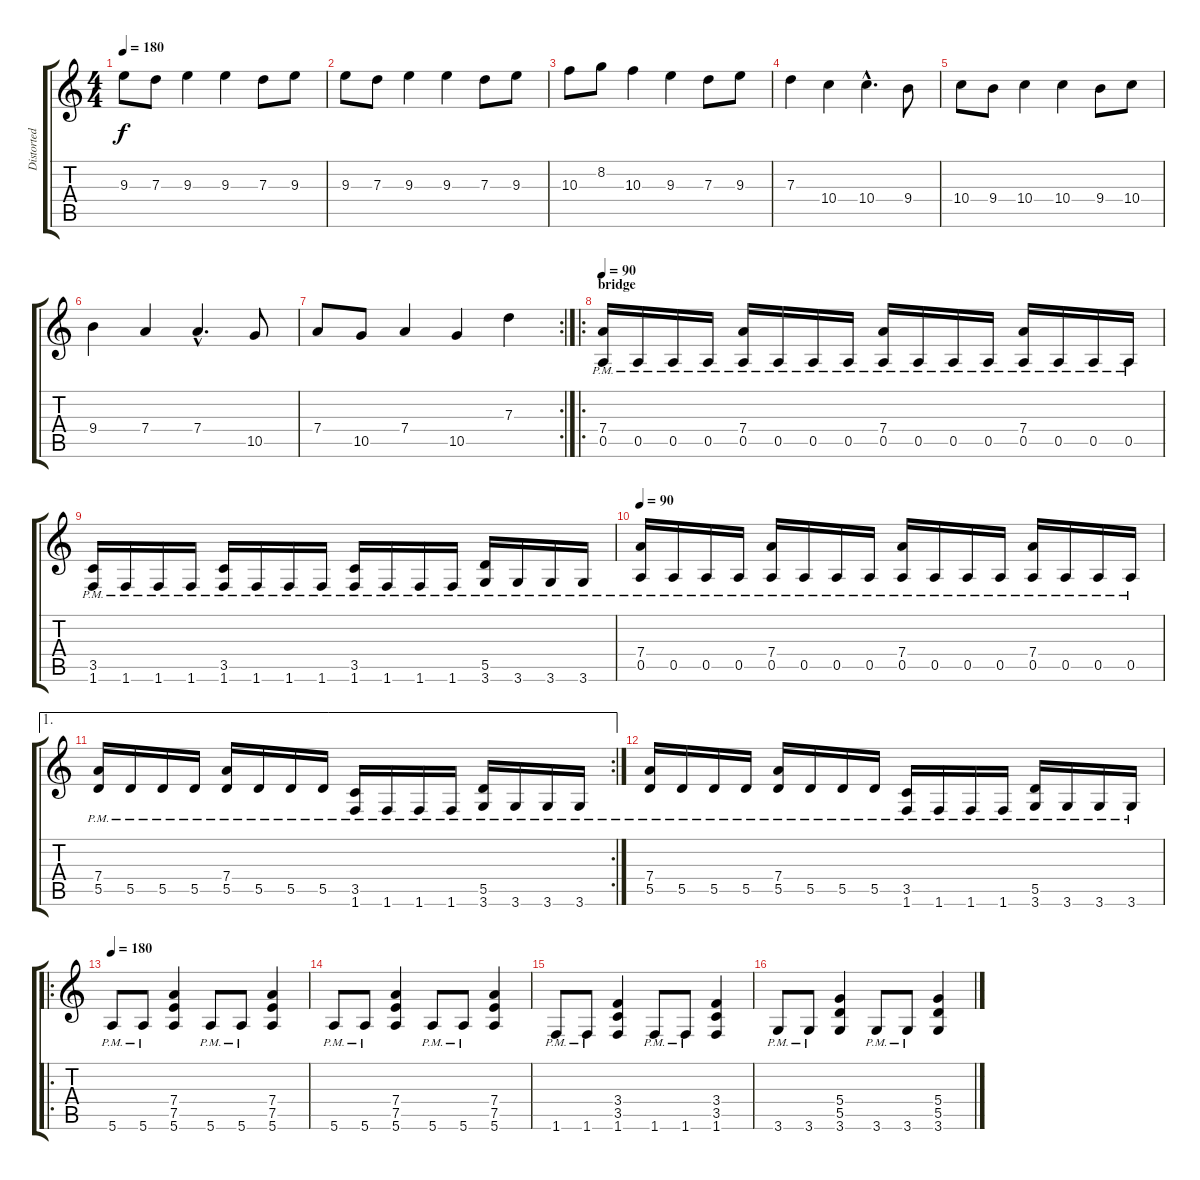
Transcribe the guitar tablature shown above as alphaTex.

\track ("Distorted Gtr 1" "Distorted ") {instrument acousticguitarnylon}
\staff {score tabs}
\tuning (E4 B3 G3 D3 A2 E2) {hide}
\ts (4 4)
\tempo 180
\clef g2
\ks aminor
9.3.8{dy f} 7.3.8 9.3.4 9.3.4 7.3.8 9.3.8 |
9.3.8 7.3.8 9.3.4 9.3.4 7.3.8 9.3.8 |
10.3.8 8.2.8 10.3.4 9.3.4 7.3.8 9.3.8 |
7.3.4 10.4.4 10.4{hac}.4{d} 9.4.8 |
10.4.8 9.4.8 10.4.4 10.4.4 9.4.8 10.4.8 |
9.4.4 7.4.4 7.4{hac}.4{d} 10.5.8 |
\rc 2
7.4.8 10.5.8 7.4.4 10.5.4 7.3.4 |
\ro
\section ("" "bridge")
\tempo 90
(7.4{pm} 0.5{pm}).16 0.5{pm}.16 0.5{pm}.16 0.5{pm}.16 (7.4{pm} 0.5{pm}).16 0.5{pm}.16 0.5{pm}.16 0.5{pm}.16 (7.4{pm} 0.5{pm}).16 0.5{pm}.16 0.5{pm}.16 0.5{pm}.16 (7.4{pm} 0.5{pm}).16 0.5{pm}.16 0.5{pm}.16 0.5{pm}.16 |
(3.5{pm} 1.6{pm}).16 1.6{pm}.16 1.6{pm}.16 1.6{pm}.16 (3.5{pm} 1.6{pm}).16 1.6{pm}.16 1.6{pm}.16 1.6{pm}.16 (3.5{pm} 1.6{pm}).16 1.6{pm}.16 1.6{pm}.16 1.6{pm}.16 (5.5{pm} 3.6{pm}).16 3.6{pm}.16 3.6{pm}.16 3.6{pm}.16 |
\tempo 90
(7.4{pm} 0.5{pm}).16 0.5{pm}.16 0.5{pm}.16 0.5{pm}.16 (7.4{pm} 0.5{pm}).16 0.5{pm}.16 0.5{pm}.16 0.5{pm}.16 (7.4{pm} 0.5{pm}).16 0.5{pm}.16 0.5{pm}.16 0.5{pm}.16 (7.4{pm} 0.5{pm}).16 0.5{pm}.16 0.5{pm}.16 0.5{pm}.16 |
\ae 1
\rc 2
(7.4 5.5{pm}).16 5.5{pm}.16 5.5{pm}.16 5.5{pm}.16 (7.4 5.5{pm}).16 5.5{pm}.16 5.5{pm}.16 5.5{pm}.16 (3.5{pm} 1.6{pm}).16 1.6{pm}.16 1.6{pm}.16 1.6{pm}.16 (5.5{pm} 3.6{pm}).16 3.6{pm}.16 3.6{pm}.16 3.6{pm}.16 |
(7.4 5.5{pm}).16 5.5{pm}.16 5.5{pm}.16 5.5{pm}.16 (7.4 5.5{pm}).16 5.5{pm}.16 5.5{pm}.16 5.5{pm}.16 (3.5{pm} 1.6{pm}).16 1.6{pm}.16 1.6{pm}.16 1.6{pm}.16 (5.5{pm} 3.6{pm}).16 3.6{pm}.16 3.6{pm}.16 3.6{pm}.16 |
\ro
\tempo 180
5.6{pm}.8 5.6{pm}.8 (7.4 7.5 5.6).4 5.6{pm}.8 5.6{pm}.8 (7.4 7.5 5.6).4 |
5.6{pm}.8 5.6{pm}.8 (7.4 7.5 5.6).4 5.6{pm}.8 5.6{pm}.8 (7.4 7.5 5.6).4 |
1.6{pm}.8 1.6{pm}.8 (3.4 3.5 1.6).4 1.6{pm}.8 1.6{pm}.8 (3.4 3.5 1.6).4 |
3.6{pm}.8 3.6{pm}.8 (5.4 5.5 3.6).4 3.6{pm}.8 3.6{pm}.8 (5.4 5.5 3.6).4
